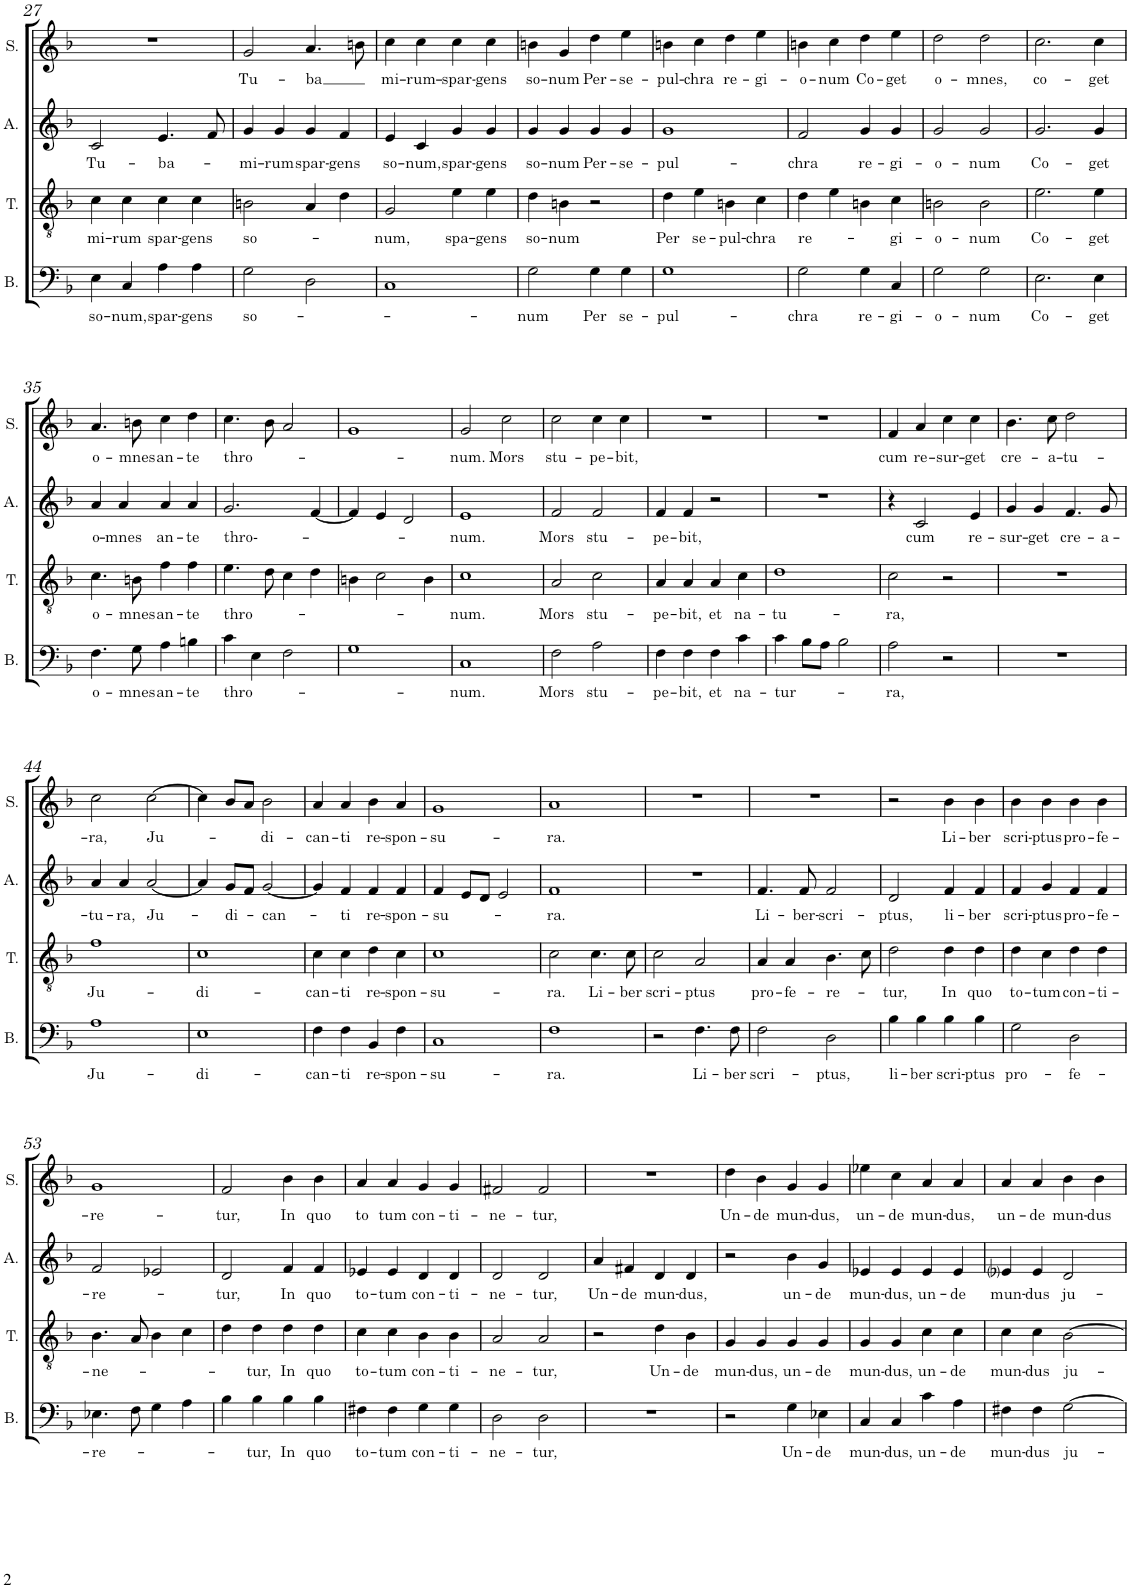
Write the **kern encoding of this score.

**kern	**text	**kern	**text	**kern	**text	**kern	**text
*part4	*part4	*part3	*part3	*part2	*part2	*part1	*part1
*staff4	*staff4	*staff3	*staff3	*staff2	*staff2	*staff1	*staff1
*I"Bass	*	*I"Tenor	*	*I"Alt	*	*I"Sopran	*
*I'B.	*	*I'T.	*	*I'A.	*	*I'S.	*
!!LO:PB:g=z
*clefF4	*	*clefGv2	*	*clefG2	*	*clefG2	*
*k[b-]	*	*k[b-]	*	*k[b-]	*	*k[b-]	*
*M2/2	*	*M2/2	*	*M2/2	*	*M2/2	*
*met(c|)	*	*met(c|)	*	*met(c|)	*	*met(c|)	*
=27	=27	=27	=27	=27	=27	=27	=27
!	!LO:LY:b	!	!LO:LY:b	!	!LO:LY:b	!	!
4E\	so-	4c\	mi-	2c/	-Tu-	1r	.
!	!LO:LY:b	!	!LO:LY:b	!	!	!	!
4C/	-num,	4c\	-rum	.	.	.	.
!	!LO:LY:b	!	!LO:LY:b	!	!LO:LY:b	!	!
4A\	spar-	4c\	spar-	4.e/	-ba-	.	.
!	!LO:LY:b	!	!LO:LY:b	!	!	!	!
4A\	-gens	4c\	-gens	.	.	.	.
.	.	.	.	8f/	.	.	.
=28	=28	=28	=28	=28	=28	=28	=28
!	!LO:LY:b	!	!LO:LY:b	!	!LO:LY:b	!	!LO:LY:b
2G\	so-	2Bn\	so-	4g/	-mi-	2g/	-Tu-
!	!	!	!	!	!LO:LY:b	!	!
.	.	.	.	4g/	-rum	.	.
!	!	!	!	!	!LO:LY:b	!	!LO:LY:b
2D\	.	4A/	.	4g/	spar-	4.a/	-ba
!	!	!	!	!	!LO:LY:b	!	!
.	.	4d\	.	4f/	-gens	.	.
.	.	.	.	.	.	8bn\	.
=29	=29	=29	=29	=29	=29	=29	=29
!	!	!	!LO:LY:b	!	!LO:LY:b	!	!LO:LY:b
1C	.	2G/	-num,	4e/	so-	4cc\	mi-
!	!	!	!	!	!LO:LY:b	!	!LO:LY:b
.	.	.	.	4c/	-num,	4cc\	-rum-
!	!	!	!LO:LY:b	!	!LO:LY:b	!	!LO:LY:b
.	.	4e\	spa-	4g/	spar-	4cc\	-spar-
!	!	!	!LO:LY:b	!	!LO:LY:b	!	!LO:LY:b
.	.	4e\	-gens	4g/	-gens	4cc\	-gens
=30	=30	=30	=30	=30	=30	=30	=30
!	!LO:LY:b	!	!LO:LY:b	!	!LO:LY:b	!	!LO:LY:b
2G\	-num	4d\	so-	4g/	so-	4bn\	so-
!	!	!	!LO:LY:b	!	!LO:LY:b	!	!LO:LY:b
.	.	4Bn\	-num	4g/	-num	4g/	-num
!	!LO:LY:b	!	!	!	!LO:LY:b	!	!LO:LY:b
4G\	Per	2r	.	4g/	Per-	4dd\	Per-
!	!LO:LY:b	!	!	!	!LO:LY:b	!	!LO:LY:b
4G\	se-	.	.	4g/	-se-	4ee\	-se-
=31	=31	=31	=31	=31	=31	=31	=31
!	!LO:LY:b	!	!LO:LY:b	!	!LO:LY:b	!	!LO:LY:b
1G	-pul-	4d\	Per	1g	pul-	4bn\	-pul-
!	!	!	!LO:LY:b	!	!	!	!LO:LY:b
.	.	4e\	se-	.	.	4cc\	-chra
!	!	!	!LO:LY:b	!	!	!	!LO:LY:b
.	.	4Bn\	-pul-	.	.	4dd\	re-
!	!	!	!LO:LY:b	!	!	!	!LO:LY:b
.	.	4c\	-chra	.	.	4ee\	-gi-
=32	=32	=32	=32	=32	=32	=32	=32
!	!LO:LY:b	!	!LO:LY:b	!	!LO:LY:b	!	!LO:LY:b
2G\	-chra	4d\	re-	2f/	-chra	4bn\	-o-
!	!	!	!	!	!	!	!LO:LY:b
.	.	4e\	.	.	.	4cc\	-num
!	!LO:LY:b	!	!	!	!LO:LY:b	!	!LO:LY:b
4G\	re-	4Bn\	.	4g/	re-	4dd\	Co-
!	!LO:LY:b	!	!LO:LY:b	!	!LO:LY:b	!	!LO:LY:b
4C/	-gi-	4c\	-gi-	4g/	-gi-	4ee\	-get
=33	=33	=33	=33	=33	=33	=33	=33
!	!LO:LY:b	!	!LO:LY:b	!	!LO:LY:b	!	!LO:LY:b
2G\	-o-	2Bn\	-o-	2g/	-o-	2dd\	o-
!	!LO:LY:b	!	!LO:LY:b	!	!LO:LY:b	!	!LO:LY:b
2G\	-num	2B\	-num	2g/	-num	2dd\	-mnes,
=34	=34	=34	=34	=34	=34	=34	=34
!	!LO:LY:b	!	!LO:LY:b	!	!LO:LY:b	!	!LO:LY:b
2.E\	Co-	2.e\	Co-	2.g/	Co-	2.cc\	co-
!	!LO:LY:b	!	!LO:LY:b	!	!LO:LY:b	!	!LO:LY:b
4E\	-get	4e\	-get	4g/	-get	4cc\	-get
!!LO:LB:g=z
=35	=35	=35	=35	=35	=35	=35	=35
!	!LO:LY:b	!	!LO:LY:b	!	!LO:LY:b	!	!LO:LY:b
4.F\	o-	4.c\	o-	4a/	o-	4.a/	o-
!	!	!	!	!	!LO:LY:b	!	!
.	.	.	.	4a/	-mnes	.	.
!	!LO:LY:b	!	!LO:LY:b	!	!	!	!LO:LY:b
8G\	-mnes	8Bn\	-mnes	.	.	8bn\	-mnes
!	!LO:LY:b	!	!LO:LY:b	!	!LO:LY:b	!	!LO:LY:b
4A\	an-	4f\	an-	4a/	an-	4cc\	an-
!	!LO:LY:b	!	!LO:LY:b	!	!LO:LY:b	!	!LO:LY:b
4Bn\	-te	4f\	-te	4a/	-te	4dd\	-te
=36	=36	=36	=36	=36	=36	=36	=36
!	!LO:LY:b	!	!LO:LY:b	!	!LO:LY:b	!	!LO:LY:b
4c\	thro-	4.e\	thro-	2.g/	thro--	4.cc\	thro-
4E\	.	.	.	.	.	.	.
.	.	8d\	.	.	.	8b-\	.
2F\	.	4c\	.	.	.	2a/	.
.	.	4d\	.	[4f/	.	.	.
=37	=37	=37	=37	=37	=37	=37	=37
1G	.	4Bn\	.	4f/]	.	1g	.
.	.	2c\	.	4e/	.	.	.
.	.	.	.	2d/	.	.	.
.	.	4B\	.	.	.	.	.
=38	=38	=38	=38	=38	=38	=38	=38
!	!LO:LY:b	!	!LO:LY:b	!	!LO:LY:b	!	!LO:LY:b
1C	-num.	1c	-num.	1e	-num.	2g/	-num.
!	!	!	!	!	!	!	!LO:LY:b
.	.	.	.	.	.	2cc\	Mors
=39	=39	=39	=39	=39	=39	=39	=39
!	!LO:LY:b	!	!LO:LY:b	!	!LO:LY:b	!	!LO:LY:b
2F\	Mors	2A/	Mors	2f/	-Mors	2cc\	stu-
!	!LO:LY:b	!	!LO:LY:b	!	!LO:LY:b	!	!LO:LY:b
2A\	stu-	2c\	stu-	2f/	stu-	4cc\	-pe-
!	!	!	!	!	!	!	!LO:LY:b
.	.	.	.	.	.	4cc\	-bit,
=40	=40	=40	=40	=40	=40	=40	=40
!	!LO:LY:b	!	!LO:LY:b	!	!LO:LY:b	!	!
4F\	-pe-	4A/	-pe-	4f/	-pe-	1r	.
!	!LO:LY:b	!	!LO:LY:b	!	!LO:LY:b	!	!
4F\	-bit,	4A/	-bit,	4f/	-bit,	.	.
!	!LO:LY:b	!	!LO:LY:b	!	!	!	!
4F\	et	4A/	et	2r	.	.	.
!	!LO:LY:b	!	!LO:LY:b	!	!	!	!
4c\	na-	4c\	na-	.	.	.	.
=41	=41	=41	=41	=41	=41	=41	=41
!	!LO:LY:b	!	!LO:LY:b	!	!	!	!
4c\	-tur-	1d	-tu-	1r	.	1r	.
8B-\L	.	.	.	.	.	.	.
8A\J	.	.	.	.	.	.	.
2B-\	.	.	.	.	.	.	.
=42	=42	=42	=42	=42	=42	=42	=42
!	!LO:LY:b	!	!LO:LY:b	!	!	!	!LO:LY:b
2A\	-ra,	2c\	-ra,	4r	.	4f/	cum
!	!	!	!	!	!LO:LY:b	!	!LO:LY:b
.	.	.	.	2c/	cum	4a/	re-
!	!	!	!	!	!	!	!LO:LY:b
2r	.	2r	.	.	.	4cc\	-sur-
!	!	!	!	!	!LO:LY:b	!	!LO:LY:b
.	.	.	.	4e/	re-	4cc\	-get
=43	=43	=43	=43	=43	=43	=43	=43
!	!	!	!	!	!LO:LY:b	!	!LO:LY:b
1r	.	1r	.	4g/	-sur-	4.b-\	cre-
!	!	!	!	!	!LO:LY:b	!	!
.	.	.	.	4g/	-get	.	.
!	!	!	!	!	!	!	!LO:LY:b
.	.	.	.	.	.	8cc\	-a-
!	!	!	!	!	!LO:LY:b	!	!LO:LY:b
.	.	.	.	4.f/	cre-	2dd\	-tu-
!	!	!	!	!	!LO:LY:b	!	!
.	.	.	.	8g/	-a-	.	.
!!LO:LB:g=z
=44	=44	=44	=44	=44	=44	=44	=44
!	!LO:LY:b	!	!LO:LY:b	!	!LO:LY:b	!	!LO:LY:b
1A	Ju-	1f	Ju-	4a/	-tu-	2cc\	-ra,
!	!	!	!	!	!LO:LY:b	!	!
.	.	.	.	4a/	-ra,	.	.
!	!	!	!	!	!LO:LY:b	!	!LO:LY:b
.	.	.	.	[2a/	Ju-	[2cc\	Ju-
=45	=45	=45	=45	=45	=45	=45	=45
!	!LO:LY:b	!	!LO:LY:b	!	!	!	!
1E	-di-	1c	-di-	4a/]	.	4cc\]	.
!	!	!	!	!	!LO:LY:b	!	!
.	.	.	.	8g/L	-di-	8b-/L	.
.	.	.	.	8f/J	.	8a/J	.
!	!	!	!	!	!LO:LY:b	!	!LO:LY:b
.	.	.	.	[2g/	-can-	2b-\	-di-
=46	=46	=46	=46	=46	=46	=46	=46
!	!LO:LY:b	!	!LO:LY:b	!	!	!	!LO:LY:b
4F\	-can-	4c\	-can-	4g/]	.	4a/	-can-
!	!LO:LY:b	!	!LO:LY:b	!	!LO:LY:b	!	!LO:LY:b
4F\	-ti	4c\	-ti	4f/	-ti	4a/	-ti
!	!LO:LY:b	!	!LO:LY:b	!	!LO:LY:b	!	!LO:LY:b
4BB-/	re-	4d\	re-	4f/	re-	4b-\	re-
!	!LO:LY:b	!	!LO:LY:b	!	!LO:LY:b	!	!LO:LY:b
4F\	-spon-	4c\	-spon-	4f/	-spon-	4a/	-spon-
=47	=47	=47	=47	=47	=47	=47	=47
!	!LO:LY:b	!	!LO:LY:b	!	!LO:LY:b	!	!LO:LY:b
1C	-su-	1c	-su-	4f/	-su-	1g	-su-
.	.	.	.	8e/L	.	.	.
.	.	.	.	8d/J	.	.	.
.	.	.	.	2e/	.	.	.
=48	=48	=48	=48	=48	=48	=48	=48
!	!LO:LY:b	!	!LO:LY:b	!	!LO:LY:b	!	!LO:LY:b
1F	-ra.	2c\	-ra.	1f	-ra.	1a	-ra.
!	!	!	!LO:LY:b	!	!	!	!
.	.	4.c\	Li-	.	.	.	.
!	!	!	!LO:LY:b	!	!	!	!
.	.	8c\	-ber	.	.	.	.
=49	=49	=49	=49	=49	=49	=49	=49
!	!	!	!LO:LY:b	!	!	!	!
2r	.	2c\	scri-	1r	.	1r	.
!	!LO:LY:b	!	!LO:LY:b	!	!	!	!
4.F\	Li-	2A/	-ptus	.	.	.	.
!	!LO:LY:b	!	!	!	!	!	!
8F\	-ber	.	.	.	.	.	.
=50	=50	=50	=50	=50	=50	=50	=50
!	!LO:LY:b	!	!LO:LY:b	!	!LO:LY:b	!	!
2F\	scri-	4A/	pro-	4.f/	Li-	1r	.
!	!	!	!LO:LY:b	!	!	!	!
.	.	4A/	-fe-	.	.	.	.
!	!	!	!	!	!LO:LY:b	!	!
.	.	.	.	8f/	-ber-	.	.
!	!LO:LY:b	!	!LO:LY:b	!	!LO:LY:b	!	!
2D\	-ptus,	4.B-\	-re-	2f/	-scri-	.	.
.	.	8c\	.	.	.	.	.
=51	=51	=51	=51	=51	=51	=51	=51
!	!LO:LY:b	!	!LO:LY:b	!	!LO:LY:b	!	!
4B-\	li-	2d\	-tur,	2d/	-ptus,	2r	.
!	!LO:LY:b	!	!	!	!	!	!
4B-\	-ber	.	.	.	.	.	.
!	!LO:LY:b	!	!LO:LY:b	!	!LO:LY:b	!	!LO:LY:b
4B-\	scri-	4d\	In	4f/	li-	4b-\	Li-
!	!LO:LY:b	!	!LO:LY:b	!	!LO:LY:b	!	!LO:LY:b
4B-\	-ptus	4d\	quo	4f/	-ber	4b-\	-ber
=52	=52	=52	=52	=52	=52	=52	=52
!	!LO:LY:b	!	!LO:LY:b	!	!LO:LY:b	!	!LO:LY:b
2G\	pro-	4d\	to-	4f/	scri-	4b-\	scri-
!	!	!	!LO:LY:b	!	!LO:LY:b	!	!LO:LY:b
.	.	4c\	-tum	4g/	-ptus	4b-\	-ptus
!	!LO:LY:b	!	!LO:LY:b	!	!LO:LY:b	!	!LO:LY:b
2D\	-fe-	4d\	con-	4f/	pro-	4b-\	pro-
!	!	!	!LO:LY:b	!	!LO:LY:b	!	!LO:LY:b
.	.	4d\	-ti-	4f/	-fe-	4b-\	-fe-
!!LO:LB:g=z
=53	=53	=53	=53	=53	=53	=53	=53
!	!LO:LY:b	!	!LO:LY:b	!	!LO:LY:b	!	!LO:LY:b
4.E-X\	-re-	4.B-\	-ne-	2f/	-re-	1g	-re-
8F\	.	8A/	.	.	.	.	.
4G\	.	4B-\	.	2e-X/	.	.	.
4A\	.	4c\	.	.	.	.	.
=54	=54	=54	=54	=54	=54	=54	=54
!	!	!	!	!	!LO:LY:b	!	!LO:LY:b
4B-\	.	4d\	.	2d/	-tur,	2f/	-tur,
!	!LO:LY:b	!	!LO:LY:b	!	!	!	!
4B-\	-tur,	4d\	-tur,	.	.	.	.
!	!LO:LY:b	!	!LO:LY:b	!	!LO:LY:b	!	!LO:LY:b
4B-\	In	4d\	In	4f/	In	4b-\	In
!	!LO:LY:b	!	!LO:LY:b	!	!LO:LY:b	!	!LO:LY:b
4B-\	quo	4d\	quo	4f/	quo	4b-\	quo
=55	=55	=55	=55	=55	=55	=55	=55
!	!LO:LY:b	!	!LO:LY:b	!	!LO:LY:b	!	!LO:LY:b
4F#X\	to-	4c\	to-	4e-X/	to-	4a/	to
!	!LO:LY:b	!	!LO:LY:b	!	!LO:LY:b	!	!LO:LY:b
4F#\	-tum	4c\	-tum	4e-/	-tum	4a/	tum
!	!LO:LY:b	!	!LO:LY:b	!	!LO:LY:b	!	!LO:LY:b
4G\	con-	4B-\	con-	4d/	con-	4g/	con-
!	!LO:LY:b	!	!LO:LY:b	!	!LO:LY:b	!	!LO:LY:b
4G\	-ti-	4B-\	-ti-	4d/	-ti-	4g/	-ti-
=56	=56	=56	=56	=56	=56	=56	=56
!	!LO:LY:b	!	!LO:LY:b	!	!LO:LY:b	!	!LO:LY:b
2D\	-ne-	2A/	-ne-	2d/	-ne-	2f#X/	-ne-
!	!LO:LY:b	!	!LO:LY:b	!	!LO:LY:b	!	!LO:LY:b
2D\	-tur,	2A/	-tur,	2d/	-tur,	2f#/	-tur,
=57	=57	=57	=57	=57	=57	=57	=57
!	!	!	!	!	!LO:LY:b	!	!
1r	.	2r	.	4a/	Un-	1r	.
!	!	!	!	!	!LO:LY:b	!	!
.	.	.	.	4f#X/	-de	.	.
!	!	!	!LO:LY:b	!	!LO:LY:b	!	!
.	.	4d\	Un-	4d/	mun-	.	.
!	!	!	!LO:LY:b	!	!LO:LY:b	!	!
.	.	4B-\	-de	4d/	-dus,	.	.
=58	=58	=58	=58	=58	=58	=58	=58
!	!	!	!LO:LY:b	!	!	!	!LO:LY:b
2r	.	4G/	mun-	2r	.	4dd\	Un-
!	!	!	!LO:LY:b	!	!	!	!LO:LY:b
.	.	4G/	-dus,	.	.	4b-\	-de
!	!LO:LY:b	!	!LO:LY:b	!	!LO:LY:b	!	!LO:LY:b
4G\	Un-	4G/	un-	4b-\	un-	4g/	mun-
!	!LO:LY:b	!	!LO:LY:b	!	!LO:LY:b	!	!LO:LY:b
4E-X\	-de	4G/	-de	4g/	-de	4g/	-dus,
=59	=59	=59	=59	=59	=59	=59	=59
!	!LO:LY:b	!	!LO:LY:b	!	!LO:LY:b	!	!LO:LY:b
4C/	mun-	4G/	mun-	4e-X/	mun-	4ee-X\	un-
!	!LO:LY:b	!	!LO:LY:b	!	!LO:LY:b	!	!LO:LY:b
4C/	-dus,	4G/	-dus,	4e-/	-dus,	4cc\	-de
!	!LO:LY:b	!	!LO:LY:b	!	!LO:LY:b	!	!LO:LY:b
4c\	un-	4c\	un-	4e-/	un-	4a/	mun-
!	!LO:LY:b	!	!LO:LY:b	!	!LO:LY:b	!	!LO:LY:b
4A\	-de	4c\	-de	4e-/	-de	4a/	-dus,
=60	=60	=60	=60	=60	=60	=60	=60
!	!LO:LY:b	!	!LO:LY:b	!	!LO:LY:b	!	!LO:LY:b
4F#X\	mun-	4c\	mun-	4e-i/	mun-	4a/	un-
!	!LO:LY:b	!	!LO:LY:b	!	!LO:LY:b	!	!LO:LY:b
4F#\	-dus	4c\	-dus	4e-/	-dus	4a/	-de
!	!LO:LY:b	!	!LO:LY:b	!	!LO:LY:b	!	!LO:LY:b
[2G\	ju-	[2B-\	ju-	2d/	ju-	4b-\	mun-
!	!	!	!	!	!	!	!LO:LY:b
.	.	.	.	.	.	4b-\	-dus
=	=	=	=	=	=	=	=
*-	*-	*-	*-	*-	*-	*-	*-
